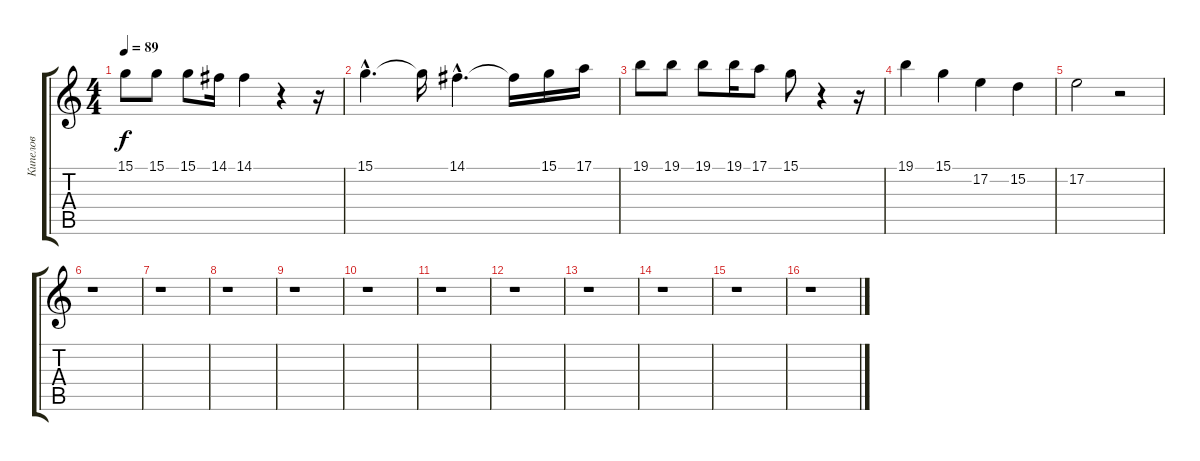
\track ("Кипелов" "Кипелов") {instrument violin}
\staff {score tabs}
\tuning (E4 B3 G3 D3 A2 E2) {hide}
\ts (4 4)
\tempo 89
\clef g2
\ks c
15.1.8{dy f} 15.1.8 15.1.8 14.1.16 14.1.4 r.4 r.16 |
15.1{hac}.4{d} 15.1{t}.16 14.1{hac}.4{d} 14.1{t}.16 15.1.16 17.1.16 |
19.1.8 19.1.8 19.1.8 19.1.16 17.1.8 15.1.8 r.4 r.16 |
19.1.4 15.1.4 17.2.4 15.2.4 |
17.2.2 r.2 |
r.1 |
r.1 |
r.1 |
r.1 |
r.1 |
r.1 |
r.1 |
r.1 |
r.1 |
r.1 |
r.1
